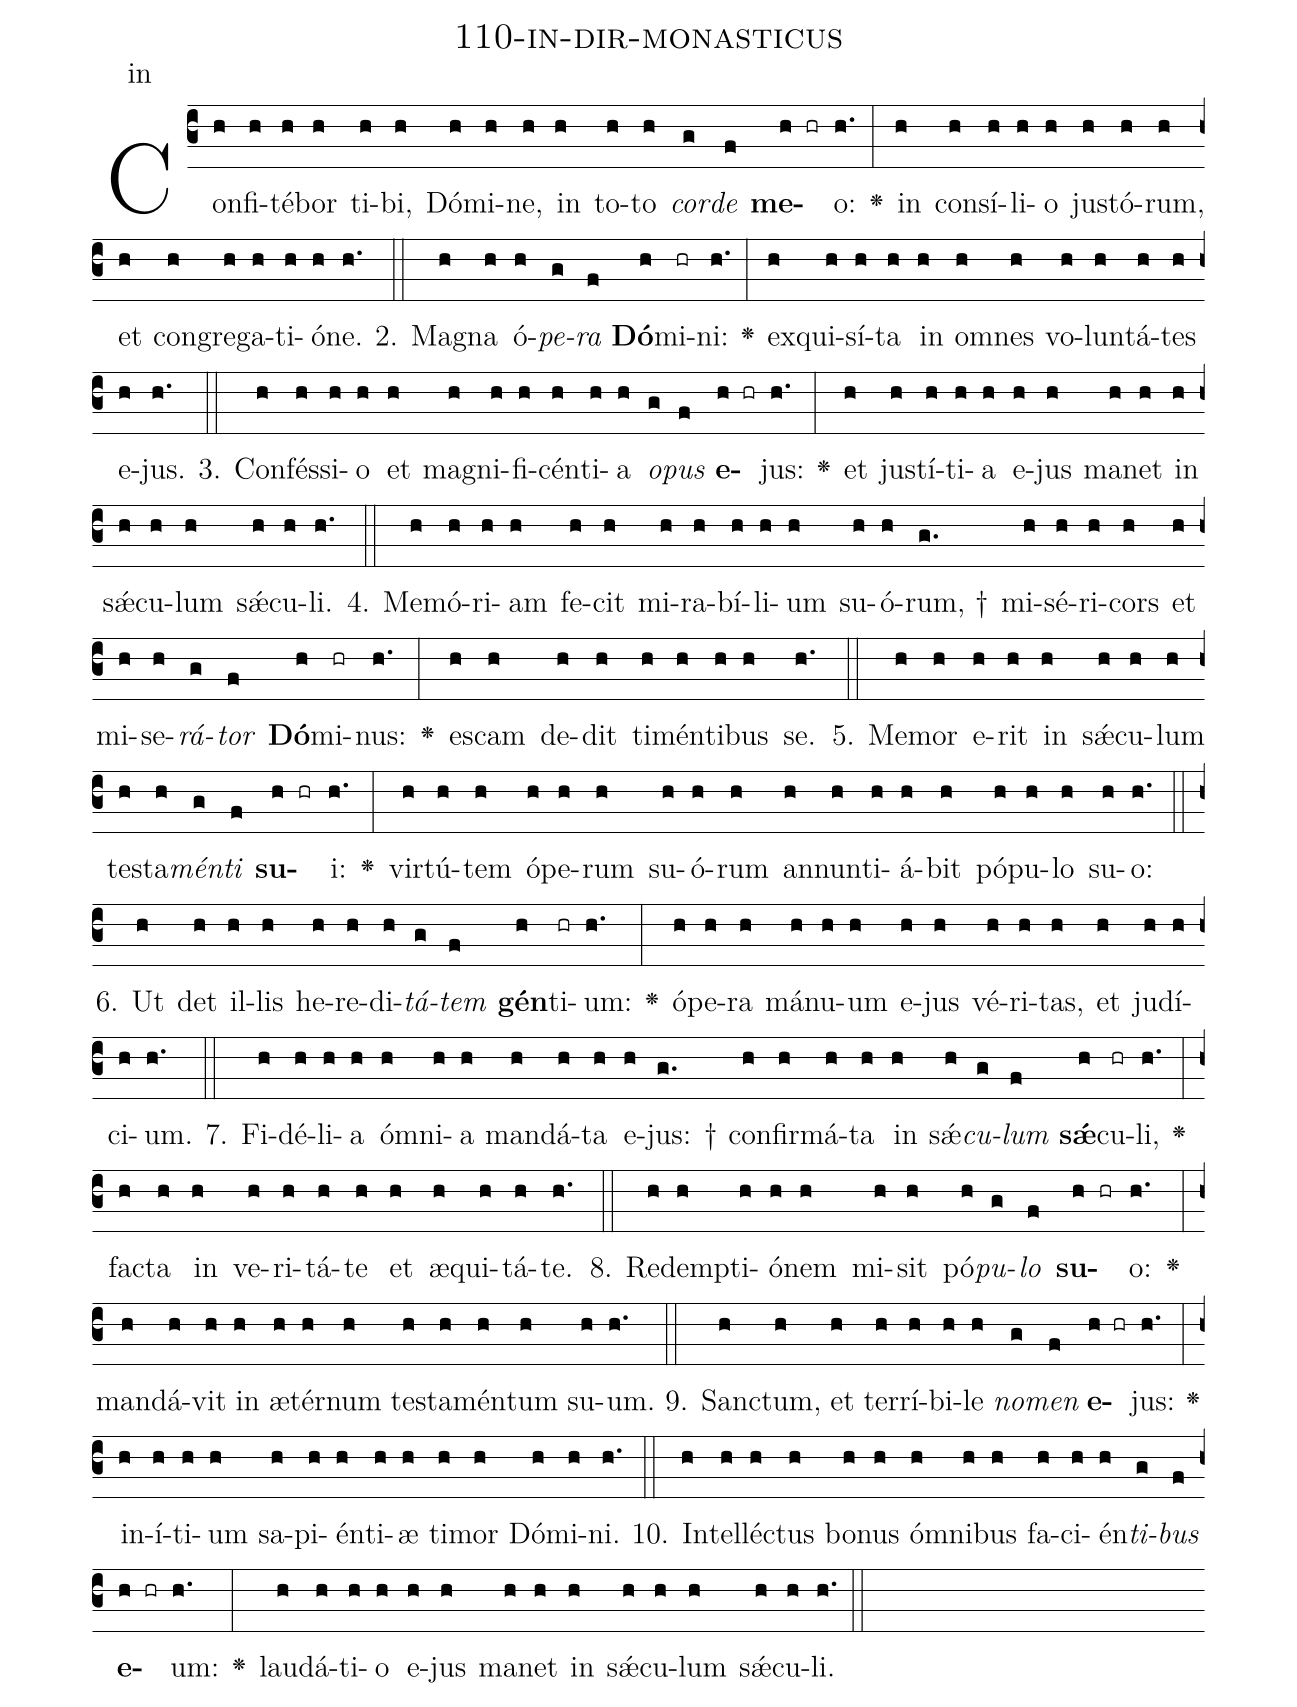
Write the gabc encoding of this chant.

name: 110-in-dir-monasticus;
annotation: in;
%%
(c3)Con(h)fi(h)té(h)bor(h) ti(h)bi,(h) Dó(h)mi(h)ne,(h) in(h) to(h)to(h) <i>cor</i>(g)<i>de</i>(f) <b>me</b>(h hr)o:(h.) <v>\greheightstar</v>(:) in(h) con(h)sí(h)li(h)o(h) jus(h)tó(h)rum,(h) et(h) con(h)gre(h)ga(h)ti(h)ó(h)ne.(h.) (::)
2. Ma(h)gna(h) ó(h)<i>pe</i>(g)<i>ra</i>(f) <b>Dó</b>(h)mi(hr)ni:(h.) <v>\greheightstar</v>(:) ex(h)qui(h)sí(h)ta(h) in(h) om(h)nes(h) vo(h)lun(h)tá(h)tes(h) e(h)jus.(h.) (::)
3. Con(h)fés(h)si(h)o(h) et(h) ma(h)gni(h)fi(h)cén(h)ti(h)a(h) <i>o</i>(g)<i>pus</i>(f) <b>e</b>(h hr)jus:(h.) <v>\greheightstar</v>(:) et(h) jus(h)tí(h)ti(h)a(h) e(h)jus(h) ma(h)net(h) in(h) sǽ(h)cu(h)lum(h) sǽ(h)cu(h)li.(h.) (::)
4. Me(h)mó(h)ri(h)am(h) fe(h)cit(h) mi(h)ra(h)bí(h)li(h)um(h) su(h)ó(h)rum, †(g.) mi(h)sé(h)ri(h)cors(h) et(h) mi(h)se(h)<i>rá</i>(g)<i>tor</i>(f) <b>Dó</b>(h)mi(hr)nus:(h.) <v>\greheightstar</v>(:) es(h)cam(h) de(h)dit(h) ti(h)mén(h)ti(h)bus(h) se.(h.) (::)
5. Me(h)mor(h) e(h)rit(h) in(h) sǽ(h)cu(h)lum(h) tes(h)ta(h)<i>mén</i>(g)<i>ti</i>(f) <b>su</b>(h hr)i:(h.) <v>\greheightstar</v>(:) vir(h)tú(h)tem(h) ó(h)pe(h)rum(h) su(h)ó(h)rum(h) an(h)nun(h)ti(h)á(h)bit(h) pó(h)pu(h)lo(h) su(h)o:(h.) (::)
6. Ut(h) det(h) il(h)lis(h) he(h)re(h)di(h)<i>tá</i>(g)<i>tem</i>(f) <b>gén</b>(h)ti(hr)um:(h.) <v>\greheightstar</v>(:) ó(h)pe(h)ra(h) má(h)nu(h)um(h) e(h)jus(h) vé(h)ri(h)tas,(h) et(h) ju(h)dí(h)ci(h)um.(h.) (::)
7. Fi(h)dé(h)li(h)a(h) óm(h)ni(h)a(h) man(h)dá(h)ta(h) e(h)jus: †(g.) con(h)fir(h)má(h)ta(h) in(h) sǽ(h)<i>cu</i>(g)<i>lum</i>(f) <b>sǽ</b>(h)cu(hr)li,(h.) <v>\greheightstar</v>(:) fac(h)ta(h) in(h) ve(h)ri(h)tá(h)te(h) et(h) æ(h)qui(h)tá(h)te.(h.) (::)
8. Red(h)emp(h)ti(h)ó(h)nem(h) mi(h)sit(h) pó(h)<i>pu</i>(g)<i>lo</i>(f) <b>su</b>(h hr)o:(h.) <v>\greheightstar</v>(:) man(h)dá(h)vit(h) in(h) æ(h)tér(h)num(h) tes(h)ta(h)mén(h)tum(h) su(h)um.(h.) (::)
9. Sanc(h)tum,(h) et(h) ter(h)rí(h)bi(h)le(h) <i>no</i>(g)<i>men</i>(f) <b>e</b>(h hr)jus:(h.) <v>\greheightstar</v>(:) in(h)í(h)ti(h)um(h) sa(h)pi(h)én(h)ti(h)æ(h) ti(h)mor(h) Dó(h)mi(h)ni.(h.) (::)
10. In(h)tel(h)léc(h)tus(h) bo(h)nus(h) óm(h)ni(h)bus(h) fa(h)ci(h)én(h)<i>ti</i>(g)<i>bus</i>(f) <b>e</b>(h hr)um:(h.) <v>\greheightstar</v>(:) lau(h)dá(h)ti(h)o(h) e(h)jus(h) ma(h)net(h) in(h) sǽ(h)cu(h)lum(h) sǽ(h)cu(h)li.(h.) (::)
